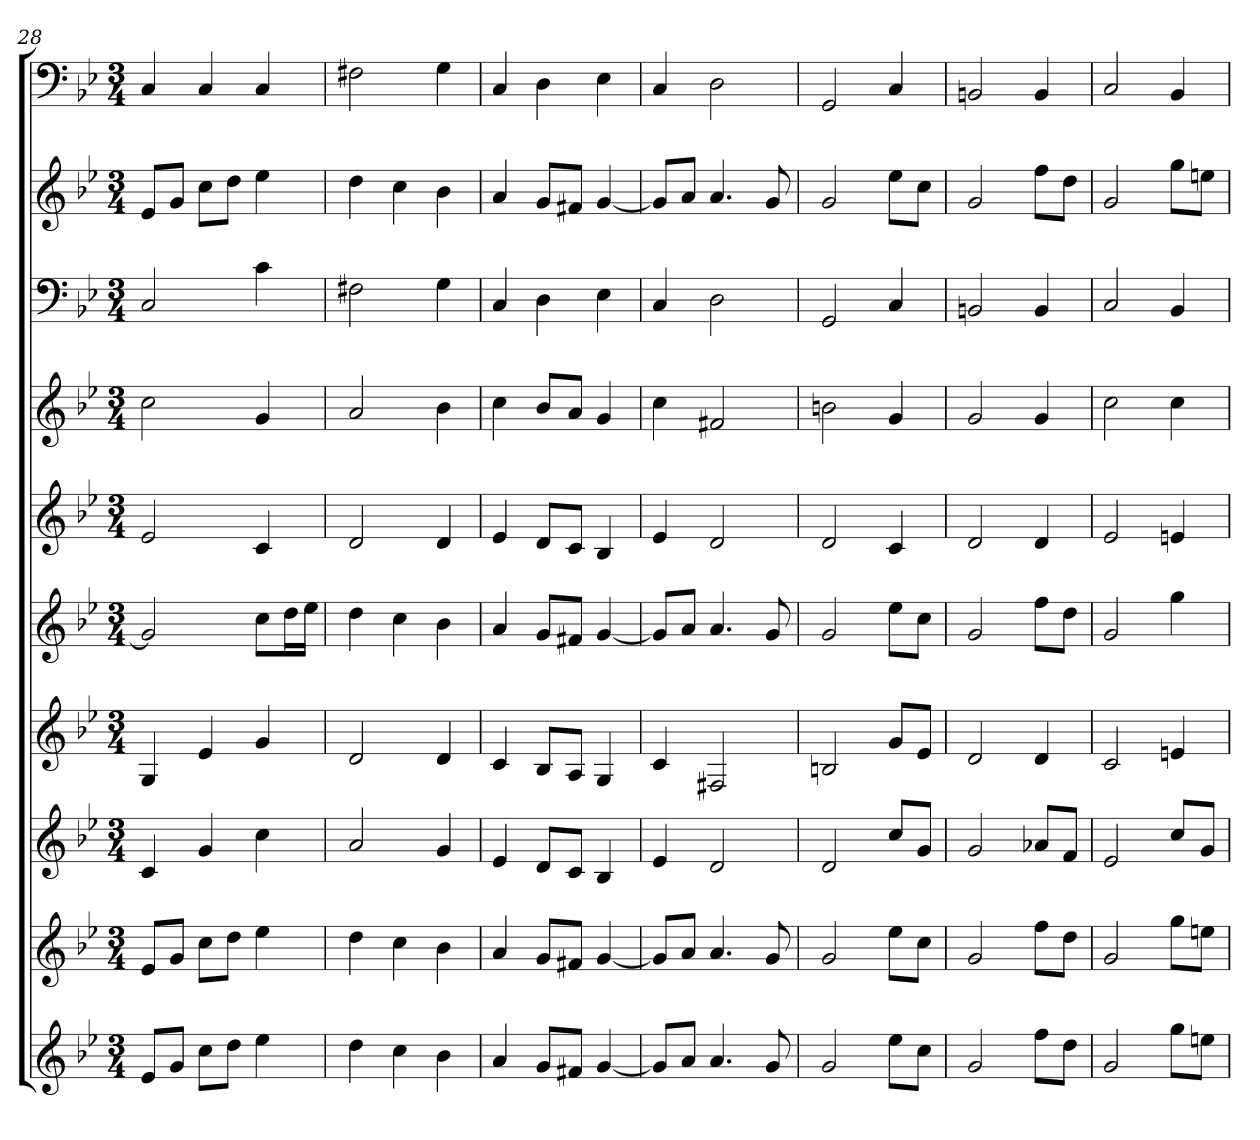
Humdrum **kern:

**kern	**kern	**kern	**kern	**kern	**kern	**kern	**kern	**kern	**kern
*part10	*part9	*part8	*part7	*part6	*part5	*part4	*part3	*part2	*part1
*staff10	*staff9	*staff8	*staff7	*staff6	*staff5	*staff4	*staff3	*staff2	*staff1
*clefG2	*clefG2	*clefG2	*clefG2	*clefG2	*clefG2	*clefG2	*clefF4	*clefG2	*clefF4
*k[b-e-]	*k[b-e-]	*k[b-e-]	*k[b-e-]	*k[b-e-]	*k[b-e-]	*k[b-e-]	*k[b-e-]	*k[b-e-]	*k[b-e-]
*g:	*g:	*g:	*g:	*g:	*g:	*g:	*g:	*g:	*g:
*M3/4	*M3/4	*M3/4	*M3/4	*M3/4	*M3/4	*M3/4	*M3/4	*M3/4	*M3/4
=28	=28	=28	=28	=28	=28	=28	=28	=28	=28
8e-/L	8e-/L	4c	4G	2g]	2e-	2cc	2C	8e-/L	4C
8g/J	8g/J	.	.	.	.	.	.	8g/J	.
8cc\L	8cc\L	4g	4e-	.	.	.	.	8cc\L	4C
8dd\J	8dd\J	.	.	.	.	.	.	8dd\J	.
4ee-	4ee-	4cc	4g	8cc\L	4c	4g	4c	4ee-	4C
.	.	.	.	16dd\L	.	.	.	.	.
.	.	.	.	16ee-\JJ	.	.	.	.	.
=29	=29	=29	=29	=29	=29	=29	=29	=29	=29
4dd	4dd	2a	2d	4dd	2d	2a	2F#X	4dd	2F#X
4cc	4cc	.	.	4cc	.	.	.	4cc	.
4b-	4b-	4g	4d	4b-	4d	4b-	4G	4b-	4G
=30	=30	=30	=30	=30	=30	=30	=30	=30	=30
4a	4a	4e-	4c	4a	4e-	4cc	4C	4a	4C
8g/L	8g/L	8d/L	8B-/L	8g/L	8d/L	8b-/L	4D	8g/L	4D
8f#X/J	8f#X/J	8c/J	8A/J	8f#X/J	8c/J	8a/J	.	8f#X/J	.
[4g	[4g	4B-	4G	[4g	4B-	4g	4E-	[4g	4E-
=31	=31	=31	=31	=31	=31	=31	=31	=31	=31
8g/L]	8g/L]	4e-	4c	8g/L]	4e-	4cc	4C	8g/L]	4C
8a/J	8a/J	.	.	8a/J	.	.	.	8a/J	.
4.a	4.a	2d	2F#X	4.a	2d	2f#X	2D	4.a	2D
8g	8g	.	.	8g	.	.	.	8g	.
=32	=32	=32	=32	=32	=32	=32	=32	=32	=32
2g	2g	2d	2Bn	2g	2d	2bn	2GG	2g	2GG
8ee-\L	8ee-\L	8cc/L	8g/L	8ee-\L	4c	4g	4C	8ee-\L	4C
8cc\J	8cc\J	8g/J	8e-/J	8cc\J	.	.	.	8cc\J	.
=33	=33	=33	=33	=33	=33	=33	=33	=33	=33
2g	2g	2g	2d	2g	2d	2g	2BBn	2g	2BBn
8ff\L	8ff\L	8a-X/L	4d	8ff\L	4d	4g	4BB	8ff\L	4BB
8dd\J	8dd\J	8f/J	.	8dd\J	.	.	.	8dd\J	.
=34	=34	=34	=34	=34	=34	=34	=34	=34	=34
2g	2g	2e-	2c	2g	2e-	2cc	2C	2g	2C
8gg\L	8gg\L	8cc/L	4en	4gg	4en	4cc	4BB-	8gg\L	4BB-
8een\J	8een\J	8g/J	.	.	.	.	.	8een\J	.
=	=	=	=	=	=	=	=	=	=
*-	*-	*-	*-	*-	*-	*-	*-	*-	*-
